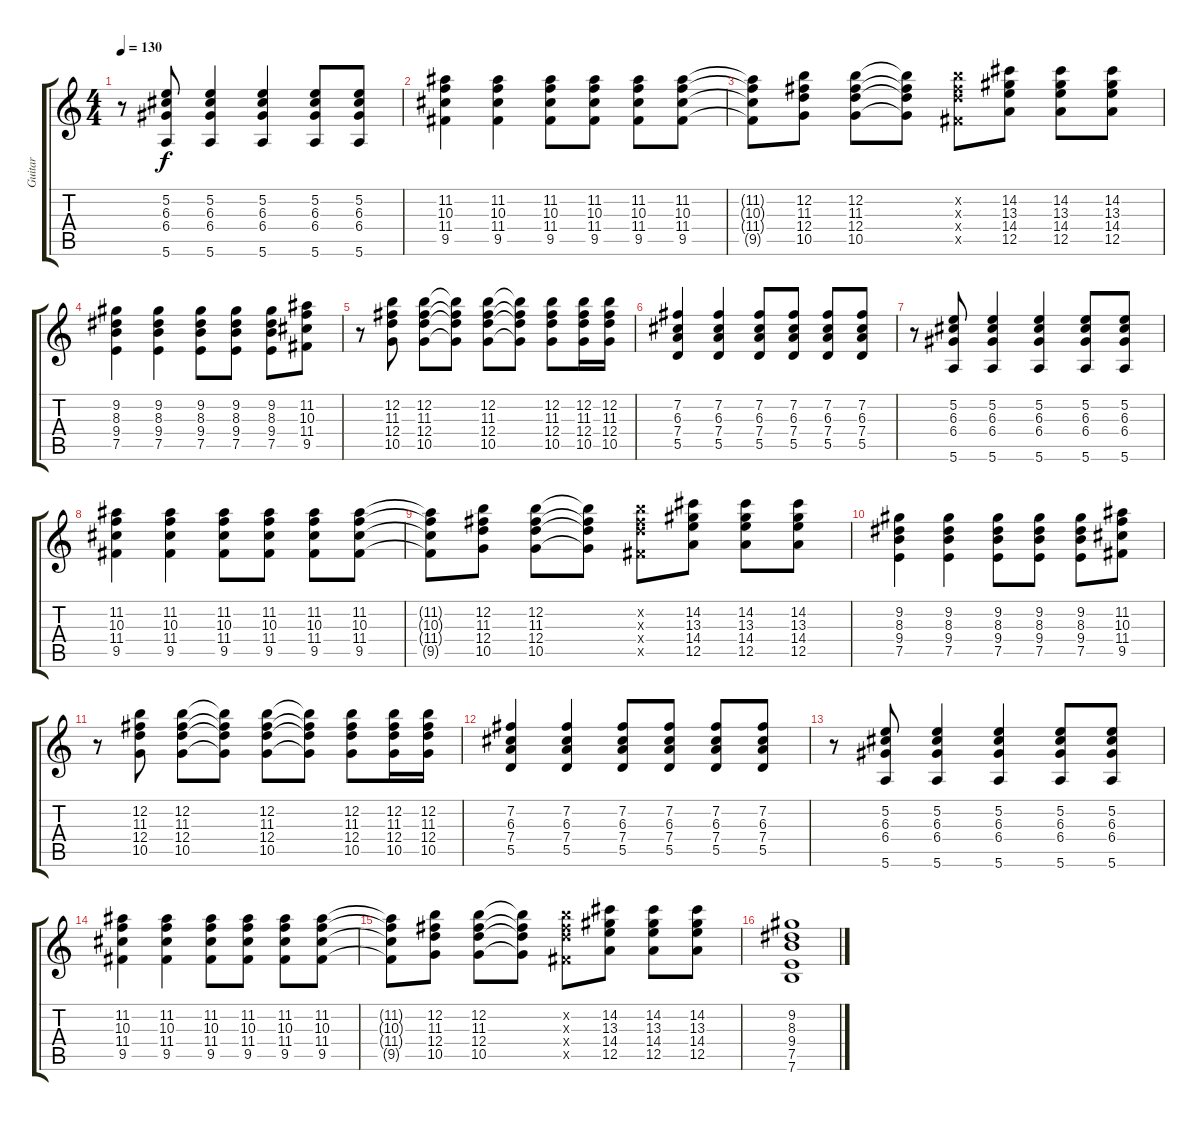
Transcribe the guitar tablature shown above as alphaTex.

\track ("Guitar" "Guitar") {instrument electricguitarjazz}
\staff {score tabs}
\tuning (E4 B3 G3 D3 A2 E2) {hide}
\ts (4 4)
\tempo 130
\clef g2
\ks c
r.8{dy f} (5.2 6.3 6.4 5.6).8 (5.2 6.3 6.4 5.6).4 (5.2 6.3 6.4 5.6).4 (5.2 6.3 6.4 5.6).8 (5.2 6.3 6.4 5.6).8 |
(11.2 10.3 11.4 9.5).4 (11.2 10.3 11.4 9.5).4 (11.2 10.3 11.4 9.5).8 (11.2 10.3 11.4 9.5).8 (11.2 10.3 11.4 9.5).8 (11.2 10.3 11.4 9.5).8 |
(11.2{t} 10.3{t} 11.4{t} 9.5{t}).8 (12.2 11.3 12.4 10.5).8 (12.2 11.3 12.4 10.5).8 (12.2{t} 11.3{t} 12.4{t} 10.5{t}).8 (12.2{x} 11.3{x} 12.4{x} 9.5{x}).8 (14.2 13.3 14.4 12.5).8 (14.2 13.3 14.4 12.5).8 (14.2 13.3 14.4 12.5).8 |
(9.2 8.3 9.4 7.5).4 (9.2 8.3 9.4 7.5).4 (9.2 8.3 9.4 7.5).8 (9.2 8.3 9.4 7.5).8 (9.2 8.3 9.4 7.5).8 (11.2 10.3 11.4 9.5).8 |
r.8 (12.2 11.3 12.4 10.5).8 (12.2 11.3 12.4 10.5).8 (12.2{t} 11.3{t} 12.4{t} 10.5{t}).8 (12.2 11.3 12.4 10.5).8 (12.2{t} 11.3{t} 12.4{t} 10.5{t}).8 (12.2 11.3 12.4 10.5).8 (12.2 11.3 12.4 10.5).16 (12.2 11.3 12.4 10.5).16 |
(7.2 6.3 7.4 5.5).4 (7.2 6.3 7.4 5.5).4 (7.2 6.3 7.4 5.5).8 (7.2 6.3 7.4 5.5).8 (7.2 6.3 7.4 5.5).8 (7.2 6.3 7.4 5.5).8 |
r.8 (5.2 6.3 6.4 5.6).8 (5.2 6.3 6.4 5.6).4 (5.2 6.3 6.4 5.6).4 (5.2 6.3 6.4 5.6).8 (5.2 6.3 6.4 5.6).8 |
(11.2 10.3 11.4 9.5).4 (11.2 10.3 11.4 9.5).4 (11.2 10.3 11.4 9.5).8 (11.2 10.3 11.4 9.5).8 (11.2 10.3 11.4 9.5).8 (11.2 10.3 11.4 9.5).8 |
(11.2{t} 10.3{t} 11.4{t} 9.5{t}).8 (12.2 11.3 12.4 10.5).8 (12.2 11.3 12.4 10.5).8 (12.2{t} 11.3{t} 12.4{t} 10.5{t}).8 (12.2{x} 11.3{x} 12.4{x} 9.5{x}).8 (14.2 13.3 14.4 12.5).8 (14.2 13.3 14.4 12.5).8 (14.2 13.3 14.4 12.5).8 |
(9.2 8.3 9.4 7.5).4 (9.2 8.3 9.4 7.5).4 (9.2 8.3 9.4 7.5).8 (9.2 8.3 9.4 7.5).8 (9.2 8.3 9.4 7.5).8 (11.2 10.3 11.4 9.5).8 |
r.8 (12.2 11.3 12.4 10.5).8 (12.2 11.3 12.4 10.5).8 (12.2{t} 11.3{t} 12.4{t} 10.5{t}).8 (12.2 11.3 12.4 10.5).8 (12.2{t} 11.3{t} 12.4{t} 10.5{t}).8 (12.2 11.3 12.4 10.5).8 (12.2 11.3 12.4 10.5).16 (12.2 11.3 12.4 10.5).16 |
(7.2 6.3 7.4 5.5).4 (7.2 6.3 7.4 5.5).4 (7.2 6.3 7.4 5.5).8 (7.2 6.3 7.4 5.5).8 (7.2 6.3 7.4 5.5).8 (7.2 6.3 7.4 5.5).8 |
r.8 (5.2 6.3 6.4 5.6).8 (5.2 6.3 6.4 5.6).4 (5.2 6.3 6.4 5.6).4 (5.2 6.3 6.4 5.6).8 (5.2 6.3 6.4 5.6).8 |
(11.2 10.3 11.4 9.5).4 (11.2 10.3 11.4 9.5).4 (11.2 10.3 11.4 9.5).8 (11.2 10.3 11.4 9.5).8 (11.2 10.3 11.4 9.5).8 (11.2 10.3 11.4 9.5).8 |
(11.2{t} 10.3{t} 11.4{t} 9.5{t}).8 (12.2 11.3 12.4 10.5).8 (12.2 11.3 12.4 10.5).8 (12.2{t} 11.3{t} 12.4{t} 10.5{t}).8 (12.2{x} 11.3{x} 12.4{x} 9.5{x}).8 (14.2 13.3 14.4 12.5).8 (14.2 13.3 14.4 12.5).8 (14.2 13.3 14.4 12.5).8 |
(9.2 8.3 9.4 7.5 7.6).1
